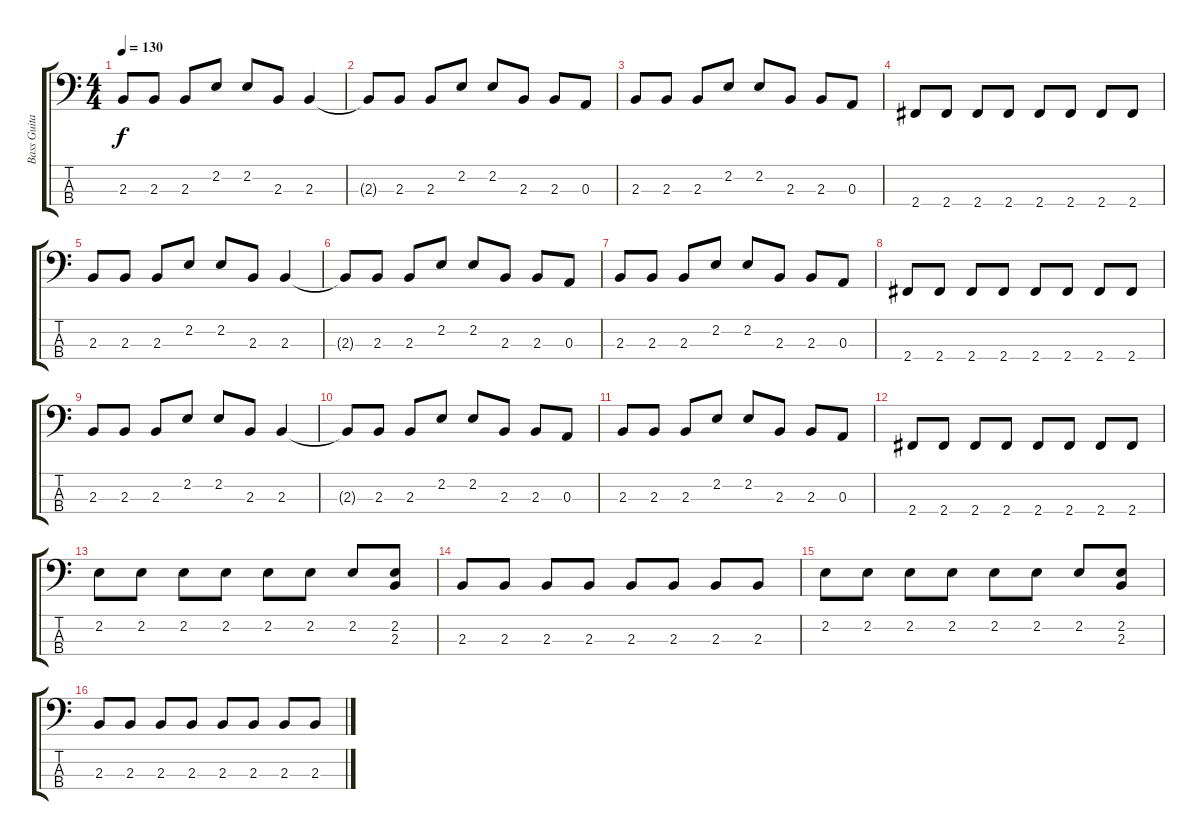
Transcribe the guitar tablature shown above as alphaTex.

\track ("Bass Guitar" "Bass Guita") {instrument acousticguitarsteel}
\staff {score tabs}
\tuning (G2 D2 A1 E1) {hide}
\ts (4 4)
\tempo 130
\clef f4
\ks c
2.3.8{dy f} 2.3.8 2.3.8 2.2.8 2.2.8 2.3.8 2.3.4 |
2.3{t}.8 2.3.8 2.3.8 2.2.8 2.2.8 2.3.8 2.3.8 0.3.8 |
2.3.8 2.3.8 2.3.8 2.2.8 2.2.8 2.3.8 2.3.8 0.3.8 |
2.4.8 2.4.8 2.4.8 2.4.8 2.4.8 2.4.8 2.4.8 2.4.8 |
2.3.8 2.3.8 2.3.8 2.2.8 2.2.8 2.3.8 2.3.4 |
2.3{t}.8 2.3.8 2.3.8 2.2.8 2.2.8 2.3.8 2.3.8 0.3.8 |
2.3.8 2.3.8 2.3.8 2.2.8 2.2.8 2.3.8 2.3.8 0.3.8 |
2.4.8 2.4.8 2.4.8 2.4.8 2.4.8 2.4.8 2.4.8 2.4.8 |
2.3.8 2.3.8 2.3.8 2.2.8 2.2.8 2.3.8 2.3.4 |
2.3{t}.8 2.3.8 2.3.8 2.2.8 2.2.8 2.3.8 2.3.8 0.3.8 |
2.3.8 2.3.8 2.3.8 2.2.8 2.2.8 2.3.8 2.3.8 0.3.8 |
2.4.8 2.4.8 2.4.8 2.4.8 2.4.8 2.4.8 2.4.8 2.4.8 |
2.2.8 2.2.8 2.2.8 2.2.8 2.2.8 2.2.8 2.2.8 (2.2 2.3).8 |
2.3.8 2.3.8 2.3.8 2.3.8 2.3.8 2.3.8 2.3.8 2.3.8 |
2.2.8 2.2.8 2.2.8 2.2.8 2.2.8 2.2.8 2.2.8 (2.2 2.3).8 |
2.3.8 2.3.8 2.3.8 2.3.8 2.3.8 2.3.8 2.3.8 2.3.8
